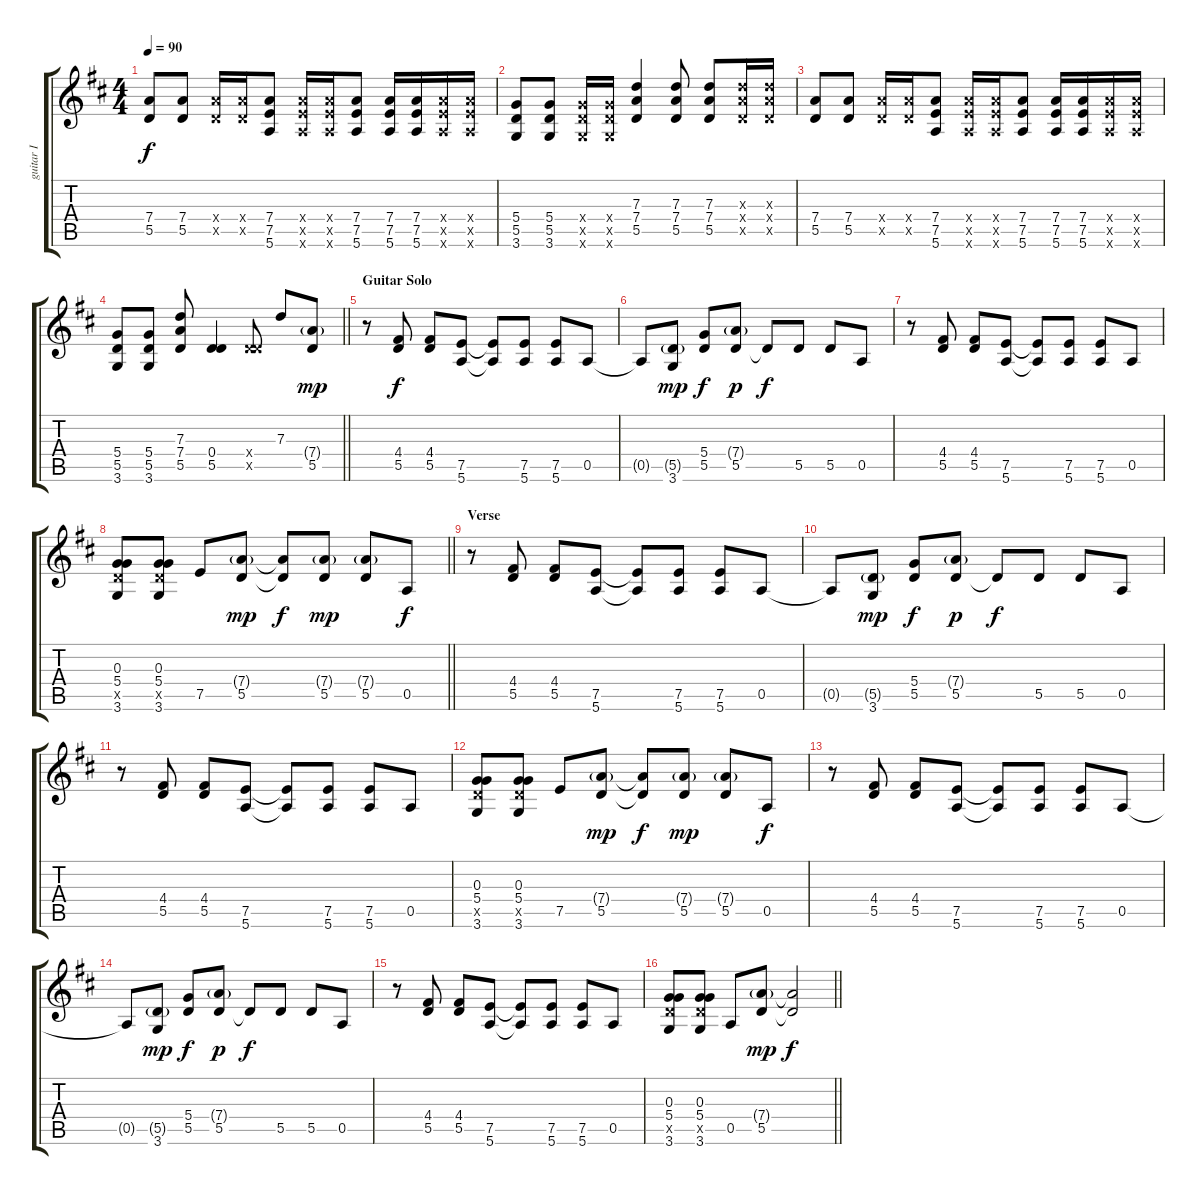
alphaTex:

\track ("guitar I" "guitar I") {instrument electricguitarclean}
\staff {score tabs}
\tuning (E4 B3 G3 D3 A2 E2) {hide}
\ts (4 4)
\tempo 90
\clef g2
\ks d
(7.4 5.5).8{dy f} (7.4 5.5).8 (7.4{x} 5.5{x}).16 (7.4{x} 5.5{x}).16 (7.4 7.5 5.6).8 (7.4{x} 7.5{x} 5.6{x}).16 (7.4{x} 7.5{x} 5.6{x}).16 (7.4 7.5 5.6).8 (7.4 7.5 5.6).16 (7.4 7.5 5.6).16 (7.4{x} 7.5{x} 5.6{x}).16 (7.4{x} 7.5{x} 5.6{x}).16 |
(5.4 5.5 3.6).8 (5.4 5.5 3.6).8 (5.4{x} 5.5{x} 3.6{x}).16 (5.4{x} 5.5{x} 3.6{x}).16 (7.3 7.4 5.5).4 (7.3 7.4 5.5).8 (7.3 7.4 5.5).8 (7.3{x} 7.4{x} 5.5{x}).16 (7.3{x} 7.4{x} 5.5{x}).16 |
(7.4 5.5).8 (7.4 5.5).8 (7.4{x} 5.5{x}).16 (7.4{x} 5.5{x}).16 (7.4 7.5 5.6).8 (7.4{x} 7.5{x} 5.6{x}).16 (7.4{x} 7.5{x} 5.6{x}).16 (7.4 7.5 5.6).8 (7.4 7.5 5.6).16 (7.4 7.5 5.6).16 (7.4{x} 7.5{x} 5.6{x}).16 (7.4{x} 7.5{x} 5.6{x}).16 |
\barLineRight lightlight
(5.4 5.5 3.6).8 (5.4 5.5 3.6).8 (7.3 7.4 5.5).8 (0.4 5.5).4 (0.4{x} 5.5{x}).8 7.3.8{instrument electricguitarclean} (7.4{g} 5.5).8{dy mp} |
\section ("" "Guitar Solo")
r.8 (4.4 5.5).8{dy f} (4.4 5.5).8 (7.5 5.6).8 (7.5{t} 5.6{t}).8 (7.5 5.6).8 (7.5 5.6).8 0.5.8 |
0.5{t}.8 (5.5{g} 3.6).8{dy mp} (5.4 5.5).8{dy f} (7.4{g} 5.5).8{dy p} 5.5{t}.8{dy f} 5.5.8 5.5.8 0.5.8 |
r.8 (4.4 5.5).8 (4.4 5.5).8 (7.5 5.6).8 (7.5{t} 5.6{t}).8 (7.5 5.6).8 (7.5 5.6).8 0.5.8 |
\barLineRight lightlight
(0.3 5.4 5.5{x} 3.6).8 (0.3 5.4 5.5{x} 3.6).8 7.5.8 (7.4{g} 5.5).8{dy mp} (7.4{t} 5.5{t}).8{dy f} (7.4{g} 5.5).8{dy mp} (7.4{g} 5.5).8 0.5.8{dy f} |
\section ("" "Verse")
r.8 (4.4 5.5).8 (4.4 5.5).8 (7.5 5.6).8 (7.5{t} 5.6{t}).8 (7.5 5.6).8 (7.5 5.6).8 0.5.8 |
0.5{t}.8 (5.5{g} 3.6).8{dy mp} (5.4 5.5).8{dy f} (7.4{g} 5.5).8{dy p} 5.5{t}.8{dy f} 5.5.8 5.5.8 0.5.8 |
r.8 (4.4 5.5).8 (4.4 5.5).8 (7.5 5.6).8 (7.5{t} 5.6{t}).8 (7.5 5.6).8 (7.5 5.6).8 0.5.8 |
(0.3 5.4 5.5{x} 3.6).8 (0.3 5.4 5.5{x} 3.6).8 7.5.8 (7.4{g} 5.5).8{dy mp} (7.4{t} 5.5{t}).8{dy f} (7.4{g} 5.5).8{dy mp} (7.4{g} 5.5).8 0.5.8{dy f} |
r.8 (4.4 5.5).8 (4.4 5.5).8 (7.5 5.6).8 (7.5{t} 5.6{t}).8 (7.5 5.6).8 (7.5 5.6).8 0.5.8 |
0.5{t}.8 (5.5{g} 3.6).8{dy mp} (5.4 5.5).8{dy f} (7.4{g} 5.5).8{dy p} 5.5{t}.8{dy f} 5.5.8 5.5.8 0.5.8 |
r.8 (4.4 5.5).8 (4.4 5.5).8 (7.5 5.6).8 (7.5{t} 5.6{t}).8 (7.5 5.6).8 (7.5 5.6).8 0.5.8 |
\barLineRight lightlight
(0.3 5.4 5.5{x} 3.6).8 (0.3 5.4 5.5{x} 3.6).8 0.5.8 (7.4{g} 5.5).8{dy mp instrument overdrivenguitar} (7.4{t} 5.5{t}).2{dy f}
